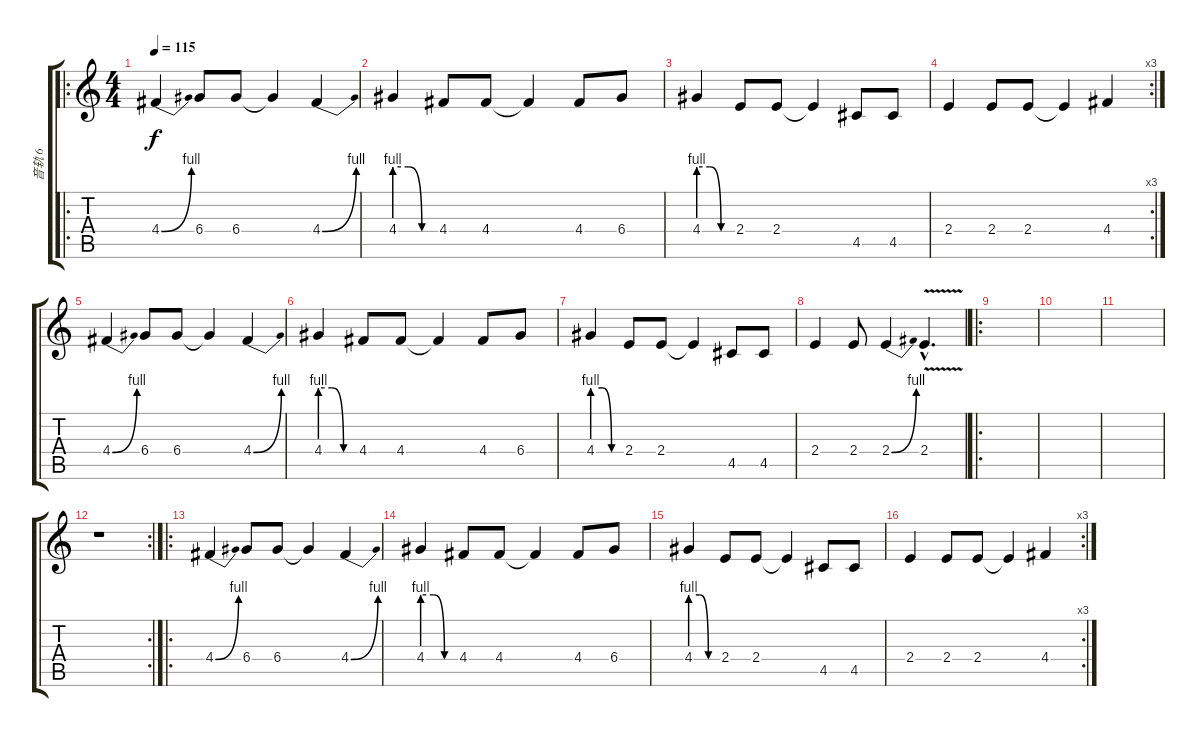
\track ("音轨 6" "音轨 6") {instrument electricguitarjazz}
\staff {score tabs}
\tuning (E4 B3 G3 D3 A2 E2) {hide}
\ro
\ts (4 4)
\tempo 115
\clef g2
\ks c
4.4{be (bend 0 0 60 4)}.4{dy f} 6.4.8 6.4.8 6.4{t}.4 4.4{be (bend 0 0 60 4)}.4 |
4.4{be (custom 0 4 20 4 40 0 60 0)}.4 4.4.8 4.4.8 4.4{t}.4 4.4.8 6.4.8 |
4.4{be (custom 0 4 20 4 40 0 60 0)}.4 2.4.8 2.4.8 2.4{t}.4 4.5.8 4.5.8 |
\rc 3
2.4.4 2.4.8 2.4.8 2.4{t}.4 4.4.4 |
4.4{be (bend 0 0 60 4)}.4 6.4.8 6.4.8 6.4{t}.4 4.4{be (bend 0 0 60 4)}.4 |
4.4{be (custom 0 4 20 4 40 0 60 0)}.4 4.4.8 4.4.8 4.4{t}.4 4.4.8 6.4.8 |
4.4{be (custom 0 4 20 4 40 0 60 0)}.4 2.4.8 2.4.8 2.4{t}.4 4.5.8 4.5.8 |
2.4.4 2.4.8 2.4{be (bend 0 0 60 4)}.4 2.4{v hac}.4{d} |
\ro
|
|
|
\rc 2
r.1 |
\ro
4.4{be (bend 0 0 60 4)}.4 6.4.8 6.4.8 6.4{t}.4 4.4{be (bend 0 0 60 4)}.4 |
4.4{be (custom 0 4 20 4 40 0 60 0)}.4 4.4.8 4.4.8 4.4{t}.4 4.4.8 6.4.8 |
4.4{be (custom 0 4 20 4 40 0 60 0)}.4 2.4.8 2.4.8 2.4{t}.4 4.5.8 4.5.8 |
\rc 3
2.4.4 2.4.8 2.4.8 2.4{t}.4 4.4.4
